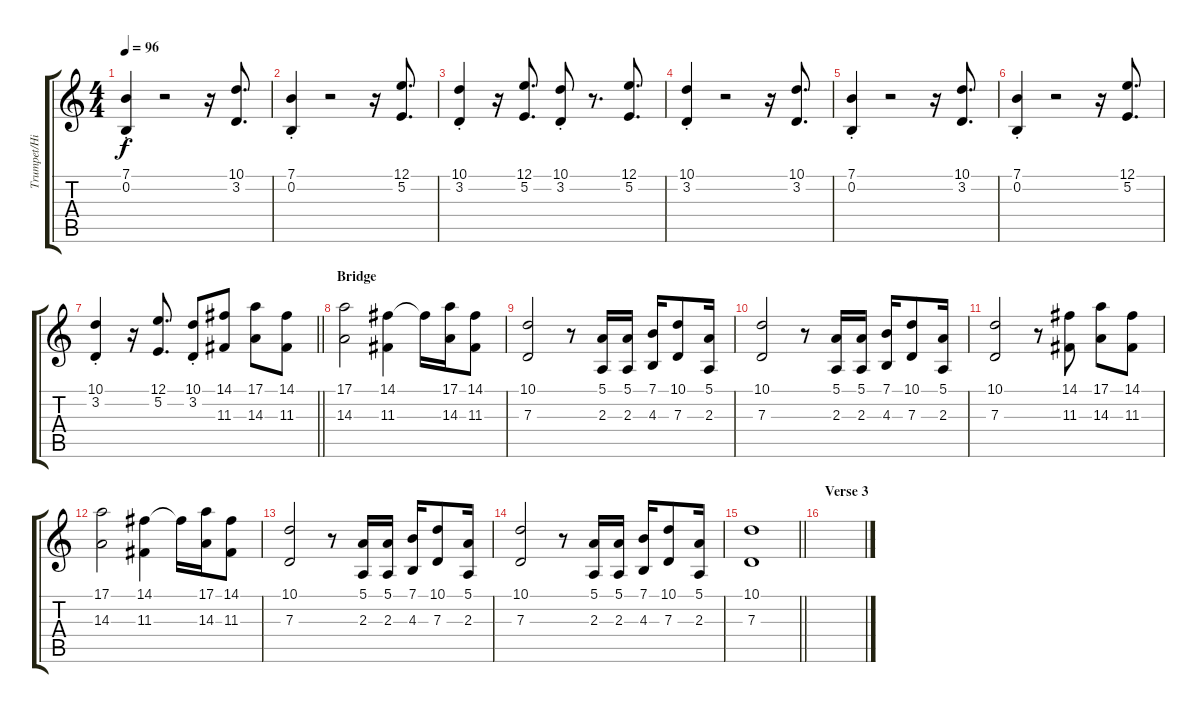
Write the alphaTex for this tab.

\track ("Trumpet/High Brass" "Trumpet/Hi") {instrument trumpet}
\staff {score tabs}
\tuning (E4 B3 G3 D3 A2 E2) {hide}
\ts (4 4)
\tempo 96
\clef g2
\ks c
(7.1{st} 0.2{st}).4{dy f} r.2 r.16 (10.1 3.2).8{d} |
(7.1{st} 0.2{st}).4 r.2 r.16 (12.1 5.2).8{d} |
(10.1{st} 3.2{st}).4 r.16 (12.1 5.2).8{d} (10.1{st} 3.2{st}).8 r.8{d} (12.1 5.2).8{d} |
(10.1{st} 3.2{st}).4 r.2 r.16 (10.1 3.2).8{d} |
(7.1{st} 0.2{st}).4 r.2 r.16 (10.1 3.2).8{d} |
(7.1{st} 0.2{st}).4 r.2 r.16 (12.1 5.2).8{d} |
\barLineRight lightlight
(10.1{st} 3.2{st}).4 r.16 (12.1 5.2).8{d} (10.1{st} 3.2{st}).8 (14.1 11.3).8 (17.1 14.3).8 (14.1 11.3).8 |
\section ("" "Bridge")
(17.1 14.3).2 (14.1 11.3).4 14.1{t}.16 (17.1 14.3).16 (14.1 11.3).8 |
(10.1 7.3).2 r.8 (5.1 2.3).16 (5.1 2.3).16 (7.1 4.3).16 (10.1 7.3).8 (5.1 2.3).16 |
(10.1 7.3).2 r.8 (5.1 2.3).16 (5.1 2.3).16 (7.1 4.3).16 (10.1 7.3).8 (5.1 2.3).16 |
(10.1 7.3).2 r.8 (14.1 11.3).8 (17.1 14.3).8 (14.1 11.3).8 |
(17.1 14.3).2 (14.1 11.3).4 14.1{t}.16 (17.1 14.3).16 (14.1 11.3).8 |
(10.1 7.3).2 r.8 (5.1 2.3).16 (5.1 2.3).16 (7.1 4.3).16 (10.1 7.3).8 (5.1 2.3).16 |
(10.1 7.3).2 r.8 (5.1 2.3).16 (5.1 2.3).16 (7.1 4.3).16 (10.1 7.3).8 (5.1 2.3).16 |
\barLineRight lightlight
(10.1 7.3).1 |
\section ("" "Verse 3")
